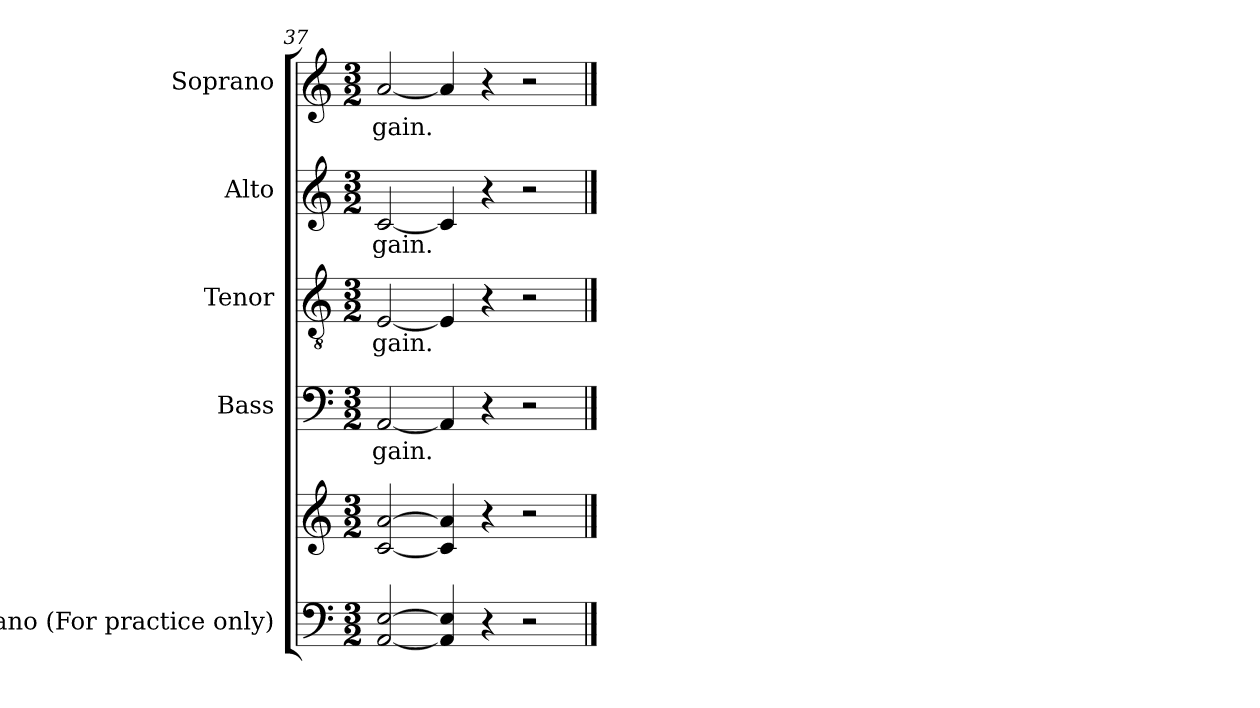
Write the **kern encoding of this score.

**kern	**kern	**kern	**text	**kern	**text	**kern	**text	**kern	**text
*part5	*part5	*part4	*part4	*part3	*part3	*part2	*part2	*part1	*part1
*staff6	*staff5	*staff4	*staff4	*staff3	*staff3	*staff2	*staff2	*staff1	*staff1
*I"Piano (For practice only)	*	*I"Bass	*	*I"Tenor	*	*I"Alto	*	*I"Soprano	*
*I'Pno.	*	*I'B.	*	*I'T.	*	*I'A.	*	*I'S.	*
*clefF4	*clefG2	*clefF4	*	*clefGv2	*	*clefG2	*	*clefG2	*
*	*	*	*	*ITrd7c12	*	*	*	*	*
*k[]	*k[]	*k[]	*	*k[]	*	*k[]	*	*k[]	*
*C:	*C:	*C:	*	*C:	*	*C:	*	*C:	*
*M3/2	*M3/2	*M3/2	*	*M3/2	*	*M3/2	*	*M3/2	*
=37	=37	=37	=37	=37	=37	=37	=37	=37	=37
!	!	!	!LO:LY:b:color=#000000	!	!	!	!	!	!
!	!	!	!	!	!LO:LY:b:color=#000000	!	!	!	!
!	!	!	!	!	!	!	!LO:LY:b:color=#000000	!	!
!	!	!	!	!	!	!	!	!	!LO:LY:b:color=#000000
[<2AAi/ [>2Ei	[<2ci/ [>2ai	[<2AAi/	-gain.	[<2EEi/	-gain.	[<2ci/	-gain.	[<2ai/	-gain.
4AAi/] 4Ei]	4ci/] 4ai]	4AAi/]	.	4EEi/]	.	4ci/]	.	4ai/]	.
4r	4r	4r	.	4r	.	4r	.	4r	.
2r	2r	2r	.	2r	.	2r	.	2r	.
==	==	==	==	==	==	==	==	==	==
*-	*-	*-	*-	*-	*-	*-	*-	*-	*-
